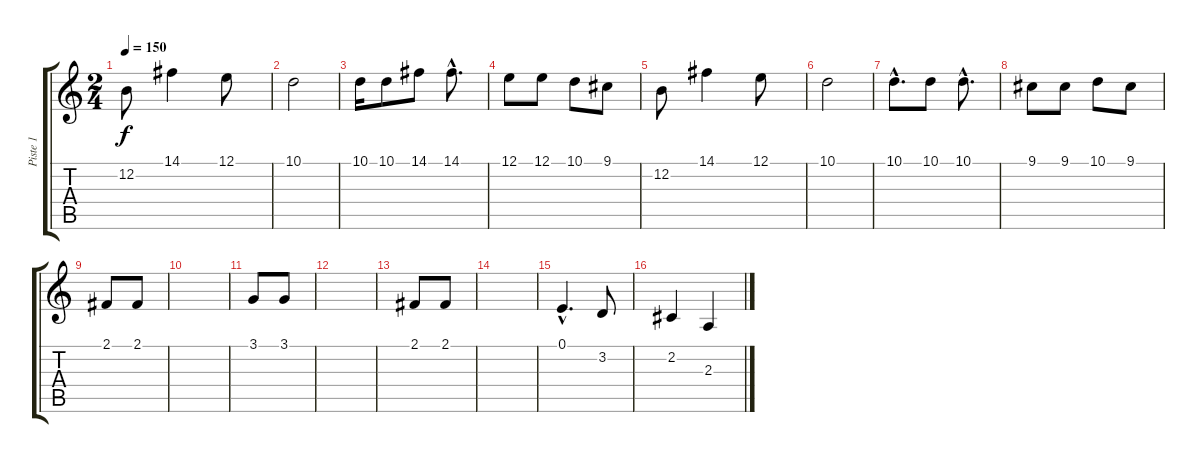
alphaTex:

\track ("Piste 1" "Piste 1") {instrument violin}
\staff {score tabs}
\tuning (E4 B3 G3 D3 A2 E2) {hide}
\ts (2 4)
\tempo 150
\clef g2
\ks c
12.2.8{dy f} 14.1.4 12.1.8 |
10.1.2 |
10.1.16 10.1.8 14.1.8 14.1{hac}.8{d} |
12.1.8 12.1.8 10.1.8 9.1.8 |
12.2.8 14.1.4 12.1.8 |
10.1.2 |
10.1{hac}.8{d} 10.1.8 10.1{hac}.8{d} |
9.1.8 9.1.8 10.1.8 9.1.8 |
2.1.8 2.1.8 |
|
3.1.8 3.1.8 |
|
2.1.8 2.1.8 |
|
0.1{hac}.4{d} 3.2.8 |
2.2.4 2.3.4
